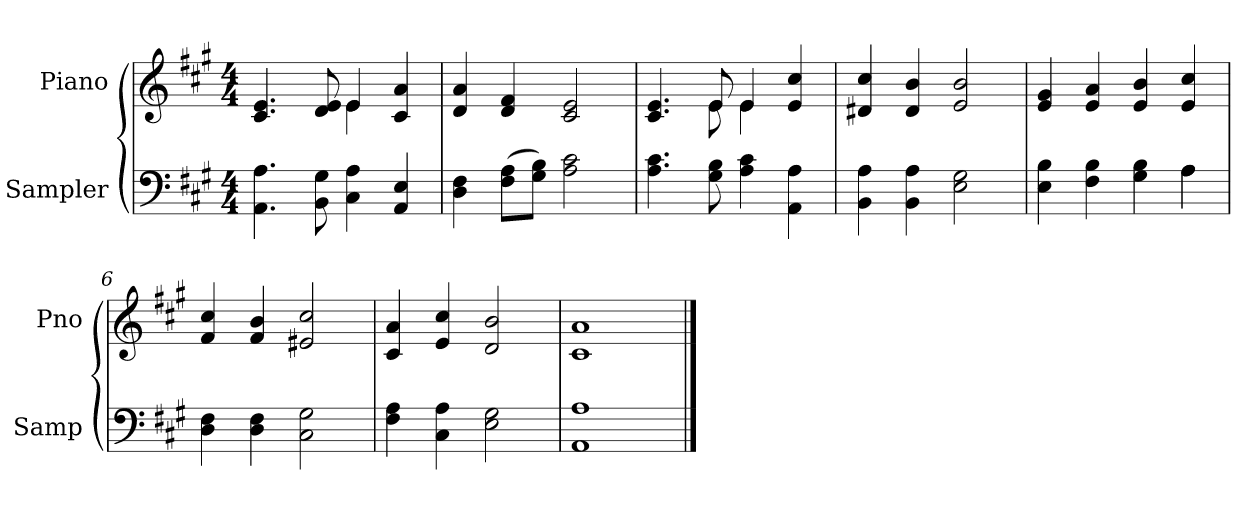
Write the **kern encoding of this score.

**kern	**kern
*part2	*part1
*staff2	*staff1
*I"Sampler	*I"Piano
*I'Samp	*I'Pno
*clefF4	*clefG2
*k[f#c#g#]	*k[f#c#g#]
*A:	*A:
*M4/4	*M4/4
=1	=1
*	*^
4.AA 4.A	4.c# 4.e	2ryy
8BB 8G#	8d 8e	.
4C# 4A	4e/	4e
4AA 4E	4c# 4a	4ryy
*	*v	*v
=2	=2
4D 4F#	4d 4a
(8F#\ 8A\L	4d 4f#
8G#\ 8B\J)	.
2A 2c#	2c# 2e
=3	=3
*	*^
4.A 4.c#	4.c# 4.e	4.ryy
8G# 8B	8e/	8e
4A 4c#	4e/	4e
4AA 4A	4e 4cc#	4ryy
*	*v	*v
=4	=4
4BB 4A	4d#X 4cc#
4BB 4A	4d# 4b
2E 2G#	2e 2b
=5	=5
*^	*
4E 4B	2.ryy	4e 4g#
4F# 4B	.	4e 4a
4G# 4B	.	4e 4b
4A\	4A	4e 4cc#
*v	*v	*
=6	=6
4D 4F#	4f# 4cc#
4D 4F#	4f# 4b
2C# 2G#	2e#X 2cc#
=7	=7
4F# 4A	4c# 4a
4C# 4A	4e 4cc#
2E 2G#	2d 2b
=8	=8
1AA 1A	1c# 1a
==	==
*-	*-
